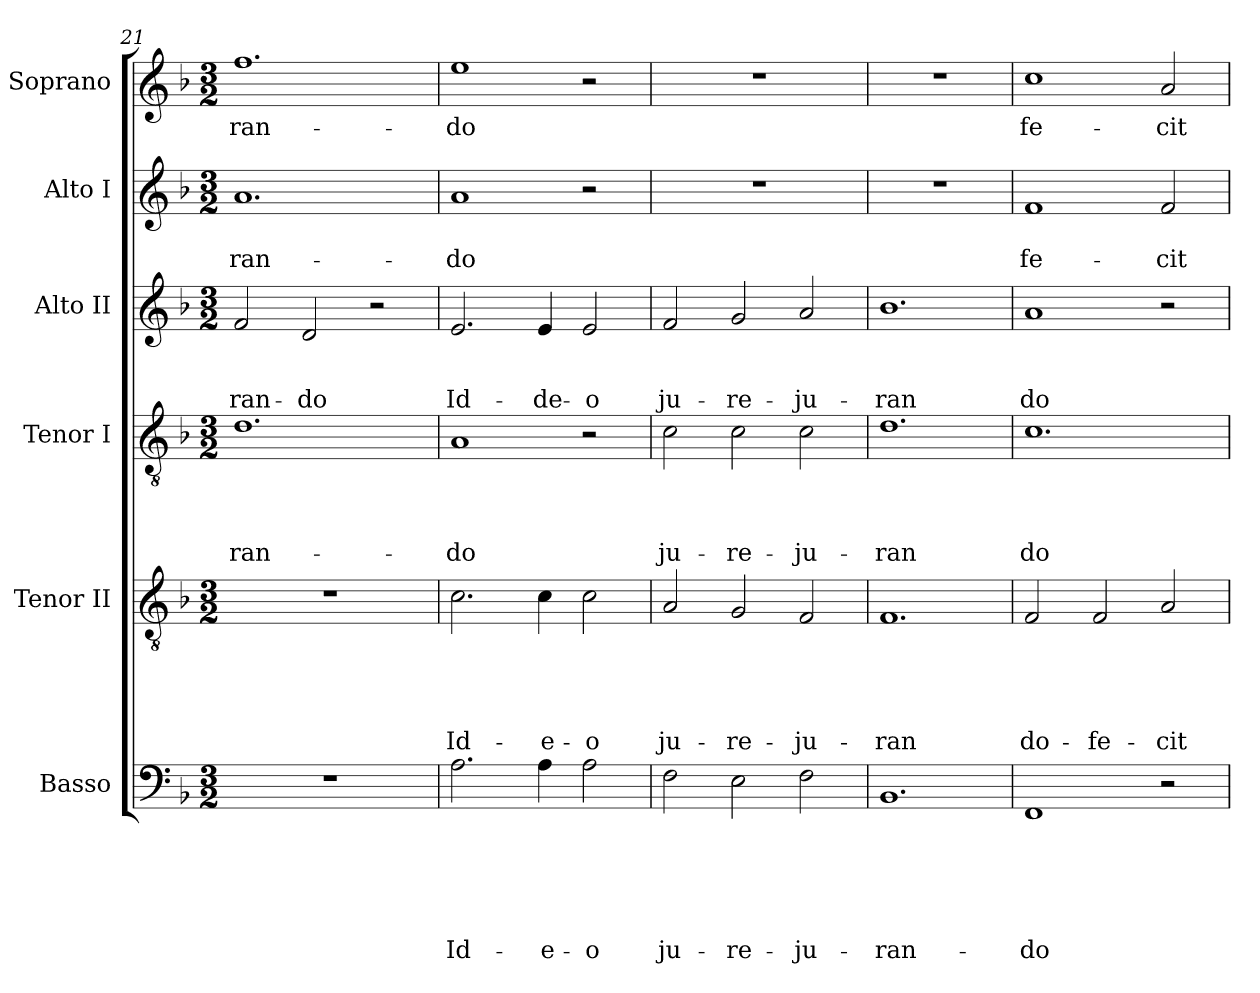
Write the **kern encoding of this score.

**kern	**text	**text	**text	**text	**text	**text	**kern	**text	**text	**text	**text	**text	**kern	**text	**text	**text	**text	**kern	**text	**text	**text	**kern	**text	**text	**kern	**text
*part6	*part6	*part6	*part6	*part6	*part6	*part6	*part5	*part5	*part5	*part5	*part5	*part5	*part4	*part4	*part4	*part4	*part4	*part3	*part3	*part3	*part3	*part2	*part2	*part2	*part1	*part1
*staff6	*staff6	*staff6	*staff6	*staff6	*staff6	*staff6	*staff5	*staff5	*staff5	*staff5	*staff5	*staff5	*staff4	*staff4	*staff4	*staff4	*staff4	*staff3	*staff3	*staff3	*staff3	*staff2	*staff2	*staff2	*staff1	*staff1
*I"Basso	*	*	*	*	*	*	*I"Tenor II	*	*	*	*	*	*I"Tenor I	*	*	*	*	*I"Alto II	*	*	*	*I"Alto I	*	*	*I"Soprano	*
*clefF4	*	*	*	*	*	*	*clefGv2	*	*	*	*	*	*clefGv2	*	*	*	*	*clefG2	*	*	*	*clefG2	*	*	*clefG2	*
*k[b-]	*	*	*	*	*	*	*k[b-]	*	*	*	*	*	*k[b-]	*	*	*	*	*k[b-]	*	*	*	*k[b-]	*	*	*k[b-]	*
*F:	*	*	*	*	*	*	*F:	*	*	*	*	*	*F:	*	*	*	*	*F:	*	*	*	*F:	*	*	*F:	*
*M3/2	*	*	*	*	*	*	*M3/2	*	*	*	*	*	*M3/2	*	*	*	*	*M3/2	*	*	*	*M3/2	*	*	*M3/2	*
=21	=21	=21	=21	=21	=21	=21	=21	=21	=21	=21	=21	=21	=21	=21	=21	=21	=21	=21	=21	=21	=21	=21	=21	=21	=21	=21
!LO:N:vis=1	!	!	!	!	!	!	!LO:N:vis=1	!	!	!	!	!	!	!	!	!	!LO:LY:b	!	!	!	!LO:LY:b	!	!	!LO:LY:b	!	!LO:LY:b
1.r	.	.	.	.	.	.	1.r	.	.	.	.	.	1.d	.	.	.	-ran-	2f/	.	.	-ran-	1.a	.	-ran-	1.ff	-ran-
!	!	!	!	!	!	!	!	!	!	!	!	!	!	!	!	!	!	!	!	!	!LO:LY:b	!	!	!	!	!
.	.	.	.	.	.	.	.	.	.	.	.	.	.	.	.	.	.	2d/	.	.	-do	.	.	.	.	.
.	.	.	.	.	.	.	.	.	.	.	.	.	.	.	.	.	.	2r	.	.	.	.	.	.	.	.
=22	=22	=22	=22	=22	=22	=22	=22	=22	=22	=22	=22	=22	=22	=22	=22	=22	=22	=22	=22	=22	=22	=22	=22	=22	=22	=22
!	!	!	!	!	!	!LO:LY:b	!	!	!	!	!	!LO:LY:b	!	!	!	!	!LO:LY:b	!	!	!	!LO:LY:b	!	!	!LO:LY:b	!	!LO:LY:b
2.A\	.	.	.	.	.	Id-	2.c\	.	.	.	.	Id-	1A	.	.	.	-do	2.e/	.	.	Id-	1a	.	-do	1ee	-do
!	!	!	!	!	!	!LO:LY:b	!	!	!	!	!	!LO:LY:b	!	!	!	!	!	!	!	!	!LO:LY:b	!	!	!	!	!
4A\	.	.	.	.	.	-e-	4c\	.	.	.	.	-e-	.	.	.	.	.	4e/	.	.	-de-	.	.	.	.	.
!	!	!	!	!	!	!LO:LY:b	!	!	!	!	!	!LO:LY:b	!	!	!	!	!	!	!	!	!LO:LY:b	!	!	!	!	!
2A\	.	.	.	.	.	-o	2c\	.	.	.	.	-o	2r	.	.	.	.	2e/	.	.	-o	2r	.	.	2r	.
=23	=23	=23	=23	=23	=23	=23	=23	=23	=23	=23	=23	=23	=23	=23	=23	=23	=23	=23	=23	=23	=23	=23	=23	=23	=23	=23
!	!	!	!	!	!	!LO:LY:b	!	!	!	!	!	!LO:LY:b	!	!	!	!	!LO:LY:b	!	!	!	!LO:LY:b	!LO:N:vis=1	!	!	!LO:N:vis=1	!
2F\	.	.	.	.	.	ju-	2A/	.	.	.	.	ju-	2c\	.	.	.	ju-	2f/	.	.	ju-	1.r	.	.	1.r	.
!	!	!	!	!	!	!LO:LY:b	!	!	!	!	!	!LO:LY:b	!	!	!	!	!LO:LY:b	!	!	!	!LO:LY:b	!	!	!	!	!
2E\	.	.	.	.	.	-re-	2G/	.	.	.	.	-re-	2c\	.	.	.	-re-	2g/	.	.	-re-	.	.	.	.	.
!	!	!	!	!	!	!LO:LY:b	!	!	!	!	!	!LO:LY:b	!	!	!	!	!LO:LY:b	!	!	!	!LO:LY:b	!	!	!	!	!
2F\	.	.	.	.	.	-ju-	2F/	.	.	.	.	-ju-	2c\	.	.	.	-ju-	2a/	.	.	-ju-	.	.	.	.	.
=24	=24	=24	=24	=24	=24	=24	=24	=24	=24	=24	=24	=24	=24	=24	=24	=24	=24	=24	=24	=24	=24	=24	=24	=24	=24	=24
!	!	!	!	!	!	!LO:LY:b	!	!	!	!	!	!LO:LY:b	!	!	!	!	!LO:LY:b	!	!	!	!LO:LY:b	!LO:N:vis=1	!	!	!LO:N:vis=1	!
1.BB-	.	.	.	.	.	-ran-	1.F	.	.	.	.	-ran	1.d	.	.	.	-ran	1.b-	.	.	-ran	1.r	.	.	1.r	.
!!LO:LB:g=z
=25	=25	=25	=25	=25	=25	=25	=25	=25	=25	=25	=25	=25	=25	=25	=25	=25	=25	=25	=25	=25	=25	=25	=25	=25	=25	=25
!	!	!	!	!	!	!LO:LY:b	!	!	!	!	!	!LO:LY:b	!	!	!	!	!LO:LY:b	!	!	!	!LO:LY:b	!	!	!LO:LY:b	!	!LO:LY:b
1FF	.	.	.	.	.	-do-	2F/	.	.	.	.	do-	1.c	.	.	.	do-	1a	.	.	do-	1f	.	fe-	1cc	fe-
!	!	!	!	!	!	!	!	!	!	!	!	!LO:LY:b	!	!	!	!	!	!	!	!	!	!	!	!	!	!
.	.	.	.	.	.	.	2F/	.	.	.	.	-fe-	.	.	.	.	.	.	.	.	.	.	.	.	.	.
!	!	!	!	!	!	!	!	!	!	!	!	!LO:LY:b	!	!	!	!	!	!	!	!	!	!	!	!LO:LY:b	!	!LO:LY:b
2r	.	.	.	.	.	.	2A/	.	.	.	.	-cit	.	.	.	.	.	2r	.	.	.	2f/	.	-cit	2a/	-cit
=	=	=	=	=	=	=	=	=	=	=	=	=	=	=	=	=	=	=	=	=	=	=	=	=	=	=
*-	*-	*-	*-	*-	*-	*-	*-	*-	*-	*-	*-	*-	*-	*-	*-	*-	*-	*-	*-	*-	*-	*-	*-	*-	*-	*-
